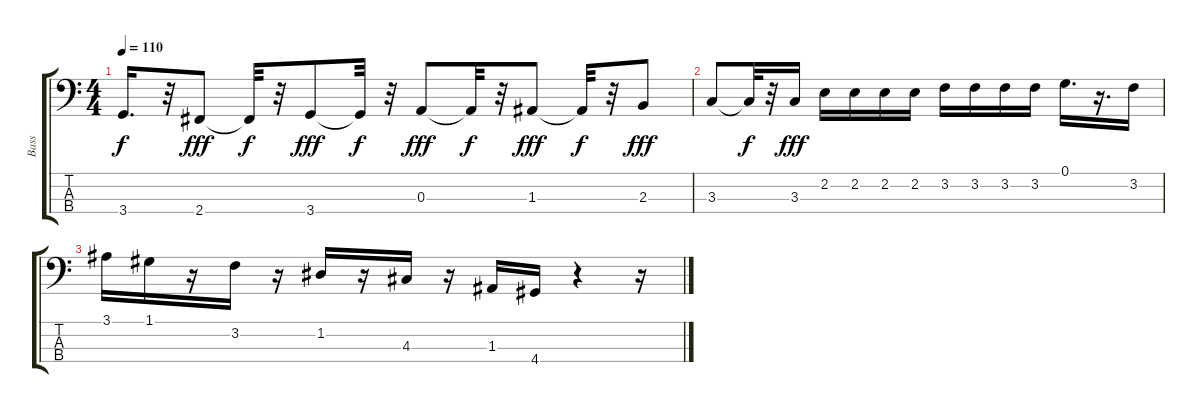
\track ("Bass" "Bass") {instrument fretlessbass}
\staff {score tabs}
\tuning (G2 D2 A1 E1) {hide}
\ts (4 4)
\tempo 110
\clef f4
\ks c
3.4{t}.16{d dy f} r.32 2.4.8{dy fff} 2.4{t}.32{dy f} r.32 3.4.8{dy fff} 3.4{t}.32{dy f} r.32 0.3.8{dy fff} 0.3{t}.32{dy f} r.32 1.3.8{dy fff} 1.3{t}.32{dy f} r.32 2.3.8{dy fff} |
3.3.8 3.3{t}.32{dy f} r.32 3.3.16{dy fff} 2.2.16 2.2.16 2.2.16 2.2.16 3.2.16 3.2.16 3.2.16 3.2.16 0.1.16{d} r.16{d} 3.2.16 |
3.1.16 1.1.16 r.16 3.2.16 r.16 1.2.16 r.16 4.3.16 r.16 1.3.16 4.4.16 r.4 r.16
